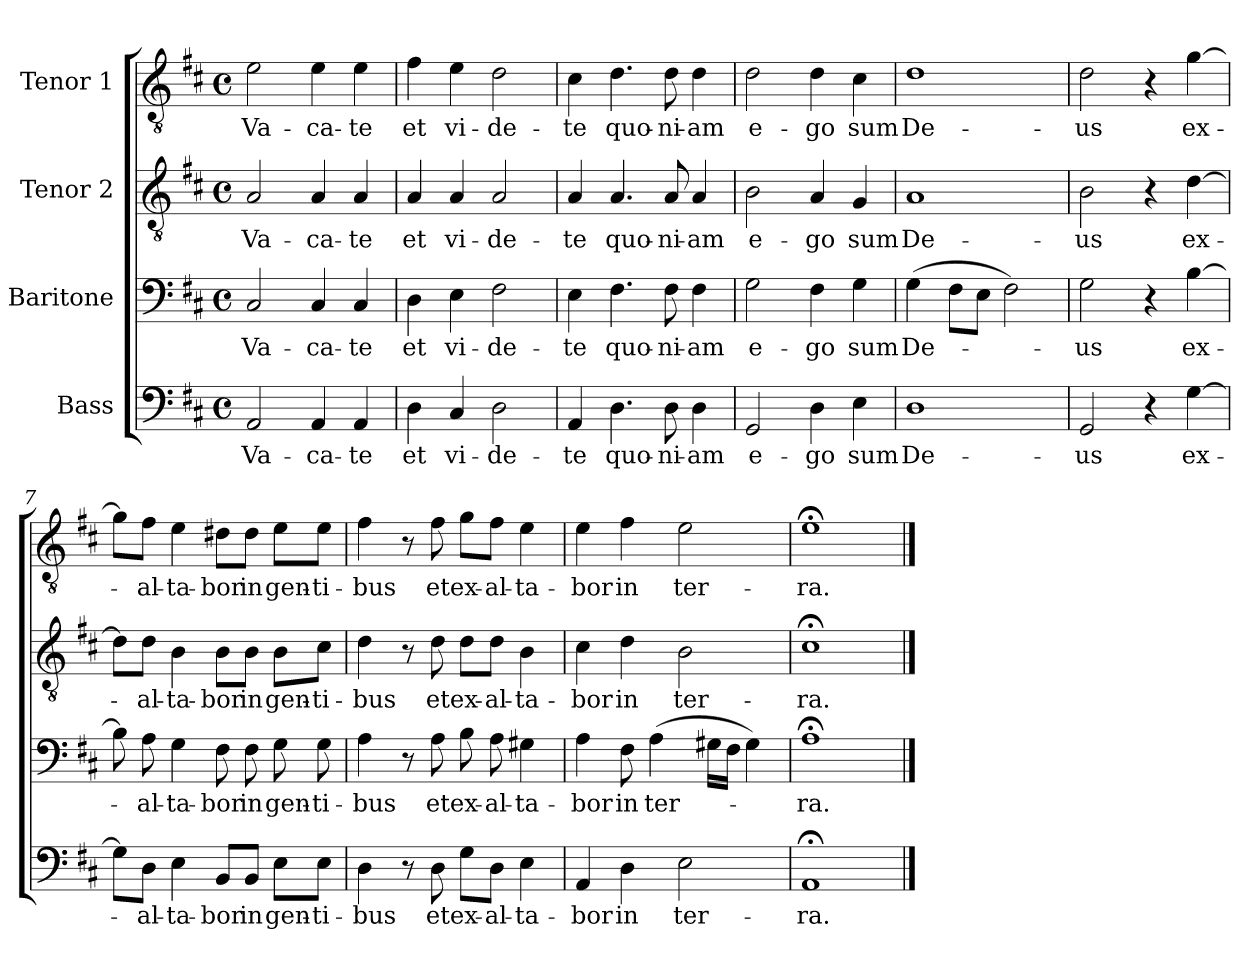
**kern	**text	**kern	**text	**kern	**text	**kern	**text
*part4	*part4	*part3	*part3	*part2	*part2	*part1	*part1
*staff4	*staff4	*staff3	*staff3	*staff2	*staff2	*staff1	*staff1
*I"Bass	*	*I"Baritone	*	*I"Tenor 2	*	*I"Tenor 1	*
*clefF4	*	*clefF4	*	*clefGv2	*	*clefGv2	*
*k[f#c#]	*	*k[f#c#]	*	*k[f#c#]	*	*k[f#c#]	*
*D:	*	*D:	*	*D:	*	*D:	*
*M4/4	*	*M4/4	*	*M4/4	*	*M4/4	*
*met(c)	*	*met(c)	*	*met(c)	*	*met(c)	*
=1	=1	=1	=1	=1	=1	=1	=1
2AA/	Va-	2C#/	Va-	2A/	Va-	2e\	Va-
4AA/	-ca-	4C#/	-ca-	4A/	-ca-	4e\	-ca-
4AA/	-te	4C#/	-te	4A/	-te	4e\	-te
=2	=2	=2	=2	=2	=2	=2	=2
4D\	et	4D\	et	4A/	et	4f#\	et
4C#/	vi-	4E\	vi-	4A/	vi-	4e\	vi-
2D\	-de-	2F#\	-de-	2A/	-de-	2d\	-de-
=3	=3	=3	=3	=3	=3	=3	=3
4AA/	-te	4E\	-te	4A/	-te	4c#\	-te
4.D\	quo-	4.F#\	quo-	4.A/	quo-	4.d\	quo-
8D\	-ni-	8F#\	-ni-	8A/	-ni-	8d\	-ni-
4D\	-am	4F#\	-am	4A/	-am	4d\	-am
=4	=4	=4	=4	=4	=4	=4	=4
2GG/	e-	2G\	e-	2B\	e-	2d\	e-
4D\	-go	4F#\	-go	4A/	-go	4d\	-go
4E\	sum	4G\	sum	4G/	sum	4c#\	sum
=5	=5	=5	=5	=5	=5	=5	=5
1D	De-	(4G\	De-	1A	De-	1d	De-
.	.	8F#\L	.	.	.	.	.
.	.	8E\J	.	.	.	.	.
.	.	2F#\)	.	.	.	.	.
!!LO:LB:g=z
=6	=6	=6	=6	=6	=6	=6	=6
2GG/	-us	2G\	-us	2B\	-us	2d\	-us
4r	.	4r	.	4r	.	4r	.
[4G\	ex-	[4B\	ex-	[4d\	ex-	[4g\	ex-
=7	=7	=7	=7	=7	=7	=7	=7
8G\L]	.	8B\]	.	8d\L]	.	8g\L]	.
8D\J	-al-	8A\	-al-	8d\J	-al-	8f#\J	-al-
4E\	-ta-	4G\	-ta-	4B\	-ta-	4e\	-ta-
8BB/L	-bor	8F#\	-bor	8B\L	-bor	8d#X\L	-bor
8BB/J	in	8F#\	in	8B\J	in	8d#\J	in
8E\L	gen-	8G\	gen-	8B\L	gen-	8e\L	gen-
8E\J	-ti-	8G\	-ti-	8c#\J	-ti-	8e\J	-ti-
=8	=8	=8	=8	=8	=8	=8	=8
4D\	-bus	4A\	-bus	4d\	-bus	4f#\	-bus
8r	.	8r	.	8r	.	8r	.
8D\	et	8A\	et	8d\	et	8f#\	et
8G\L	ex-	8B\	ex-	8d\L	ex-	8g\L	ex-
8D\J	-al-	8A\	-al-	8d\J	-al-	8f#\J	-al-
4E\	-ta-	4G#X\	-ta-	4B\	-ta-	4e\	-ta-
=9	=9	=9	=9	=9	=9	=9	=9
4AA/	-bor	4A\	-bor	4c#\	-bor	4e\	-bor
4D\	in	8F#\	in	4d\	in	4f#\	in
.	.	(4A\	ter-	.	.	.	.
2E\	ter-	.	.	2B\	ter-	2e\	ter-
.	.	16G#X\LL	.	.	.	.	.
.	.	16F#\JJ	.	.	.	.	.
.	.	4G#\)	.	.	.	.	.
=10	=10	=10	=10	=10	=10	=10	=10
1AA;<	-ra.	1A;<	-ra.	1c#;<	-ra.	1e;<	-ra.
==	==	==	==	==	==	==	==
*-	*-	*-	*-	*-	*-	*-	*-
